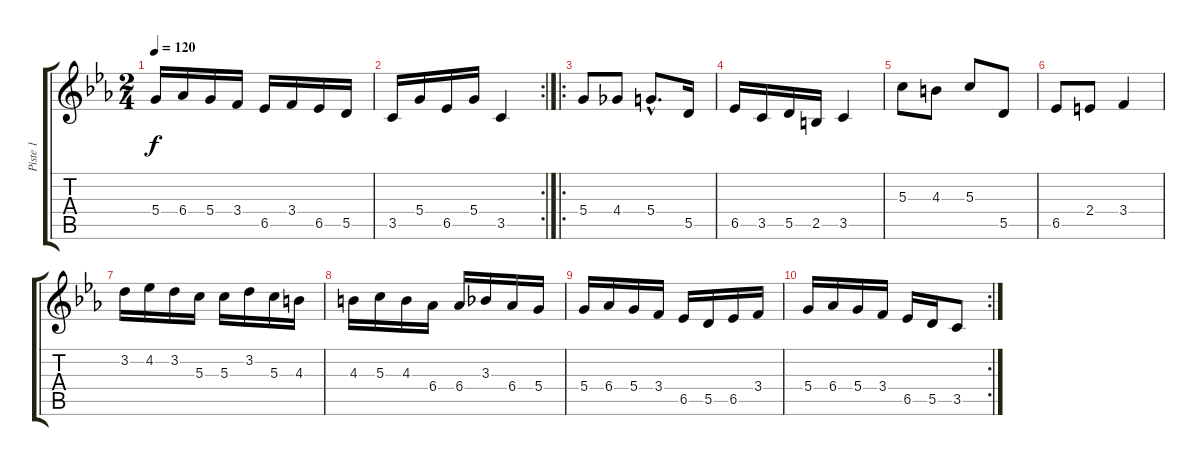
\track ("Piste 1" "Piste 1") {instrument acousticguitarnylon}
\staff {score tabs}
\tuning (E4 B3 G3 D3 A2 E2) {hide}
\ts (2 4)
\tempo 120
\clef g2
\ks cminor
5.4.16{dy f} 6.4.16 5.4.16 3.4.16 6.5.16 3.4.16 6.5.16 5.5.16 |
\rc 2
3.5.16 5.4.16 6.5.16 5.4.16 3.5.4 |
\ro
5.4.8 4.4.8 5.4{hac}.8{d} 5.5.16 |
6.5.16 3.5.16 5.5.16 2.5.16 3.5.4 |
5.3.8 4.3.8 5.3.8 5.5.8 |
6.5.8 2.4.8 3.4.4 |
3.2.16 4.2.16 3.2.16 5.3.16 5.3.16 3.2.16 5.3.16 4.3.16 |
4.3.16 5.3.16 4.3.16 6.4.16 6.4.16 3.3.16 6.4.16 5.4.16 |
5.4.16 6.4.16 5.4.16 3.4.16 6.5.16 5.5.16 6.5.16 3.4.16 |
\rc 2
5.4.16 6.4.16 5.4.16 3.4.16 6.5.16 5.5.16 3.5.8
